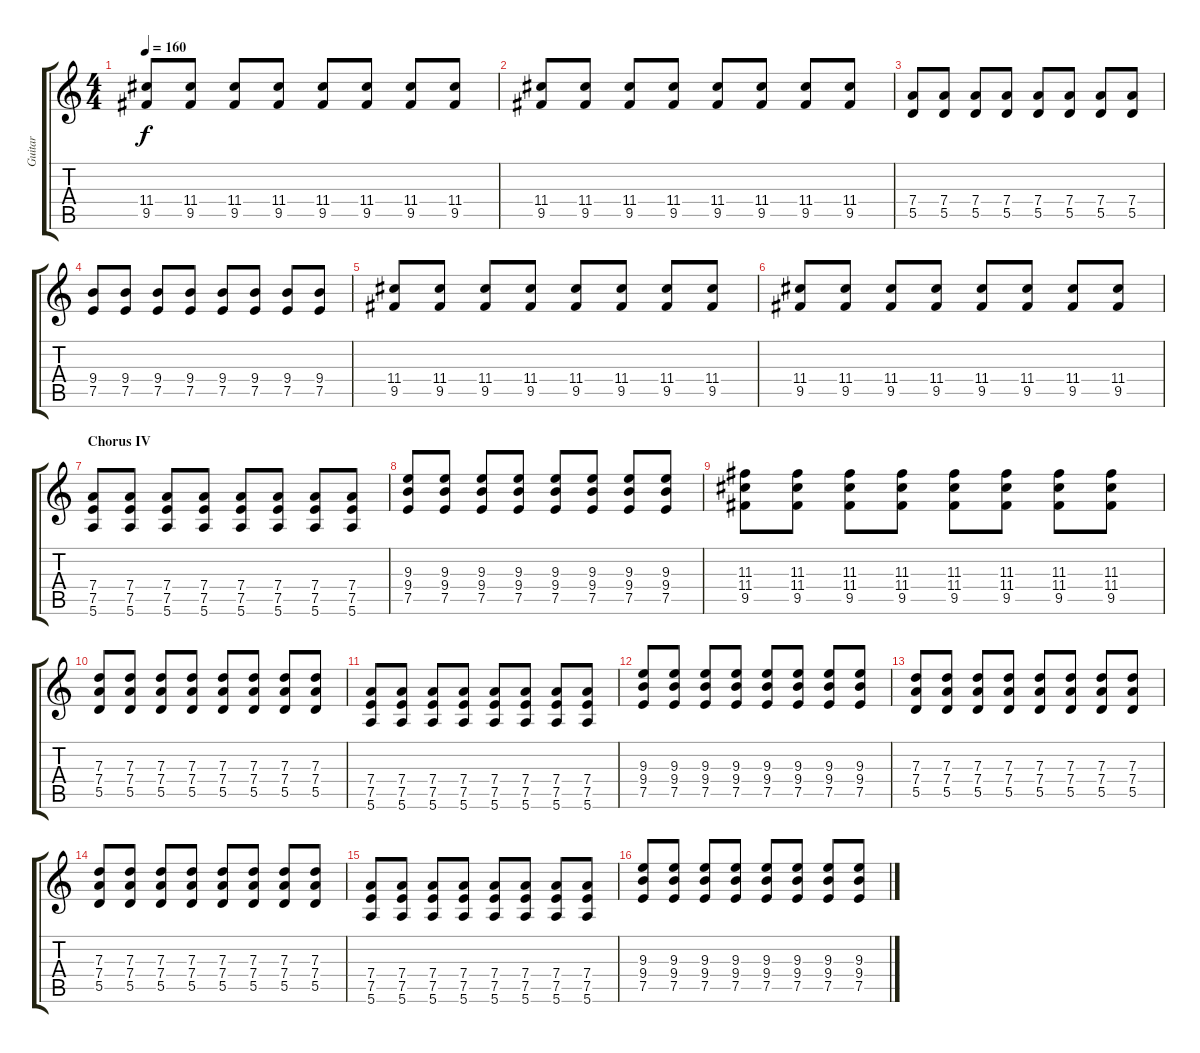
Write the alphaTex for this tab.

\track ("Guitar" "Guitar") {instrument acousticguitarsteel}
\staff {score tabs}
\tuning (E4 B3 G3 D3 A2 E2) {hide}
\ts (4 4)
\tempo 160
\clef g2
\ks c
(11.4 9.5).8{dy f} (11.4 9.5).8 (11.4 9.5).8 (11.4 9.5).8 (11.4 9.5).8 (11.4 9.5).8 (11.4 9.5).8 (11.4 9.5).8 |
(11.4 9.5).8 (11.4 9.5).8 (11.4 9.5).8 (11.4 9.5).8 (11.4 9.5).8 (11.4 9.5).8 (11.4 9.5).8 (11.4 9.5).8 |
(7.4 5.5).8 (7.4 5.5).8 (7.4 5.5).8 (7.4 5.5).8 (7.4 5.5).8 (7.4 5.5).8 (7.4 5.5).8 (7.4 5.5).8 |
(9.4 7.5).8 (9.4 7.5).8 (9.4 7.5).8 (9.4 7.5).8 (9.4 7.5).8 (9.4 7.5).8 (9.4 7.5).8 (9.4 7.5).8 |
(11.4 9.5).8 (11.4 9.5).8 (11.4 9.5).8 (11.4 9.5).8 (11.4 9.5).8 (11.4 9.5).8 (11.4 9.5).8 (11.4 9.5).8 |
(11.4 9.5).8 (11.4 9.5).8 (11.4 9.5).8 (11.4 9.5).8 (11.4 9.5).8 (11.4 9.5).8 (11.4 9.5).8 (11.4 9.5).8 |
\section ("" "Chorus IV")
(7.4 7.5 5.6).8{volume 8} (7.4 7.5 5.6).8 (7.4 7.5 5.6).8 (7.4 7.5 5.6).8 (7.4 7.5 5.6).8 (7.4 7.5 5.6).8 (7.4 7.5 5.6).8 (7.4 7.5 5.6).8 |
(9.3 9.4 7.5).8 (9.3 9.4 7.5).8 (9.3 9.4 7.5).8 (9.3 9.4 7.5).8 (9.3 9.4 7.5).8 (9.3 9.4 7.5).8 (9.3 9.4 7.5).8 (9.3 9.4 7.5).8 |
(11.3 11.4 9.5).8 (11.3 11.4 9.5).8 (11.3 11.4 9.5).8 (11.3 11.4 9.5).8 (11.3 11.4 9.5).8 (11.3 11.4 9.5).8 (11.3 11.4 9.5).8 (11.3 11.4 9.5).8 |
(7.3 7.4 5.5).8 (7.3 7.4 5.5).8 (7.3 7.4 5.5).8 (7.3 7.4 5.5).8 (7.3 7.4 5.5).8 (7.3 7.4 5.5).8 (7.3 7.4 5.5).8 (7.3 7.4 5.5).8 |
(7.4 7.5 5.6).8 (7.4 7.5 5.6).8 (7.4 7.5 5.6).8 (7.4 7.5 5.6).8 (7.4 7.5 5.6).8 (7.4 7.5 5.6).8 (7.4 7.5 5.6).8 (7.4 7.5 5.6).8 |
(9.3 9.4 7.5).8 (9.3 9.4 7.5).8 (9.3 9.4 7.5).8 (9.3 9.4 7.5).8 (9.3 9.4 7.5).8 (9.3 9.4 7.5).8 (9.3 9.4 7.5).8 (9.3 9.4 7.5).8 |
(7.3 7.4 5.5).8 (7.3 7.4 5.5).8 (7.3 7.4 5.5).8 (7.3 7.4 5.5).8 (7.3 7.4 5.5).8 (7.3 7.4 5.5).8 (7.3 7.4 5.5).8 (7.3 7.4 5.5).8 |
(7.3 7.4 5.5).8 (7.3 7.4 5.5).8 (7.3 7.4 5.5).8 (7.3 7.4 5.5).8 (7.3 7.4 5.5).8 (7.3 7.4 5.5).8 (7.3 7.4 5.5).8 (7.3 7.4 5.5).8 |
(7.4 7.5 5.6).8{volume 8} (7.4 7.5 5.6).8 (7.4 7.5 5.6).8 (7.4 7.5 5.6).8 (7.4 7.5 5.6).8 (7.4 7.5 5.6).8 (7.4 7.5 5.6).8 (7.4 7.5 5.6).8 |
(9.3 9.4 7.5).8 (9.3 9.4 7.5).8 (9.3 9.4 7.5).8 (9.3 9.4 7.5).8 (9.3 9.4 7.5).8 (9.3 9.4 7.5).8 (9.3 9.4 7.5).8 (9.3 9.4 7.5).8
